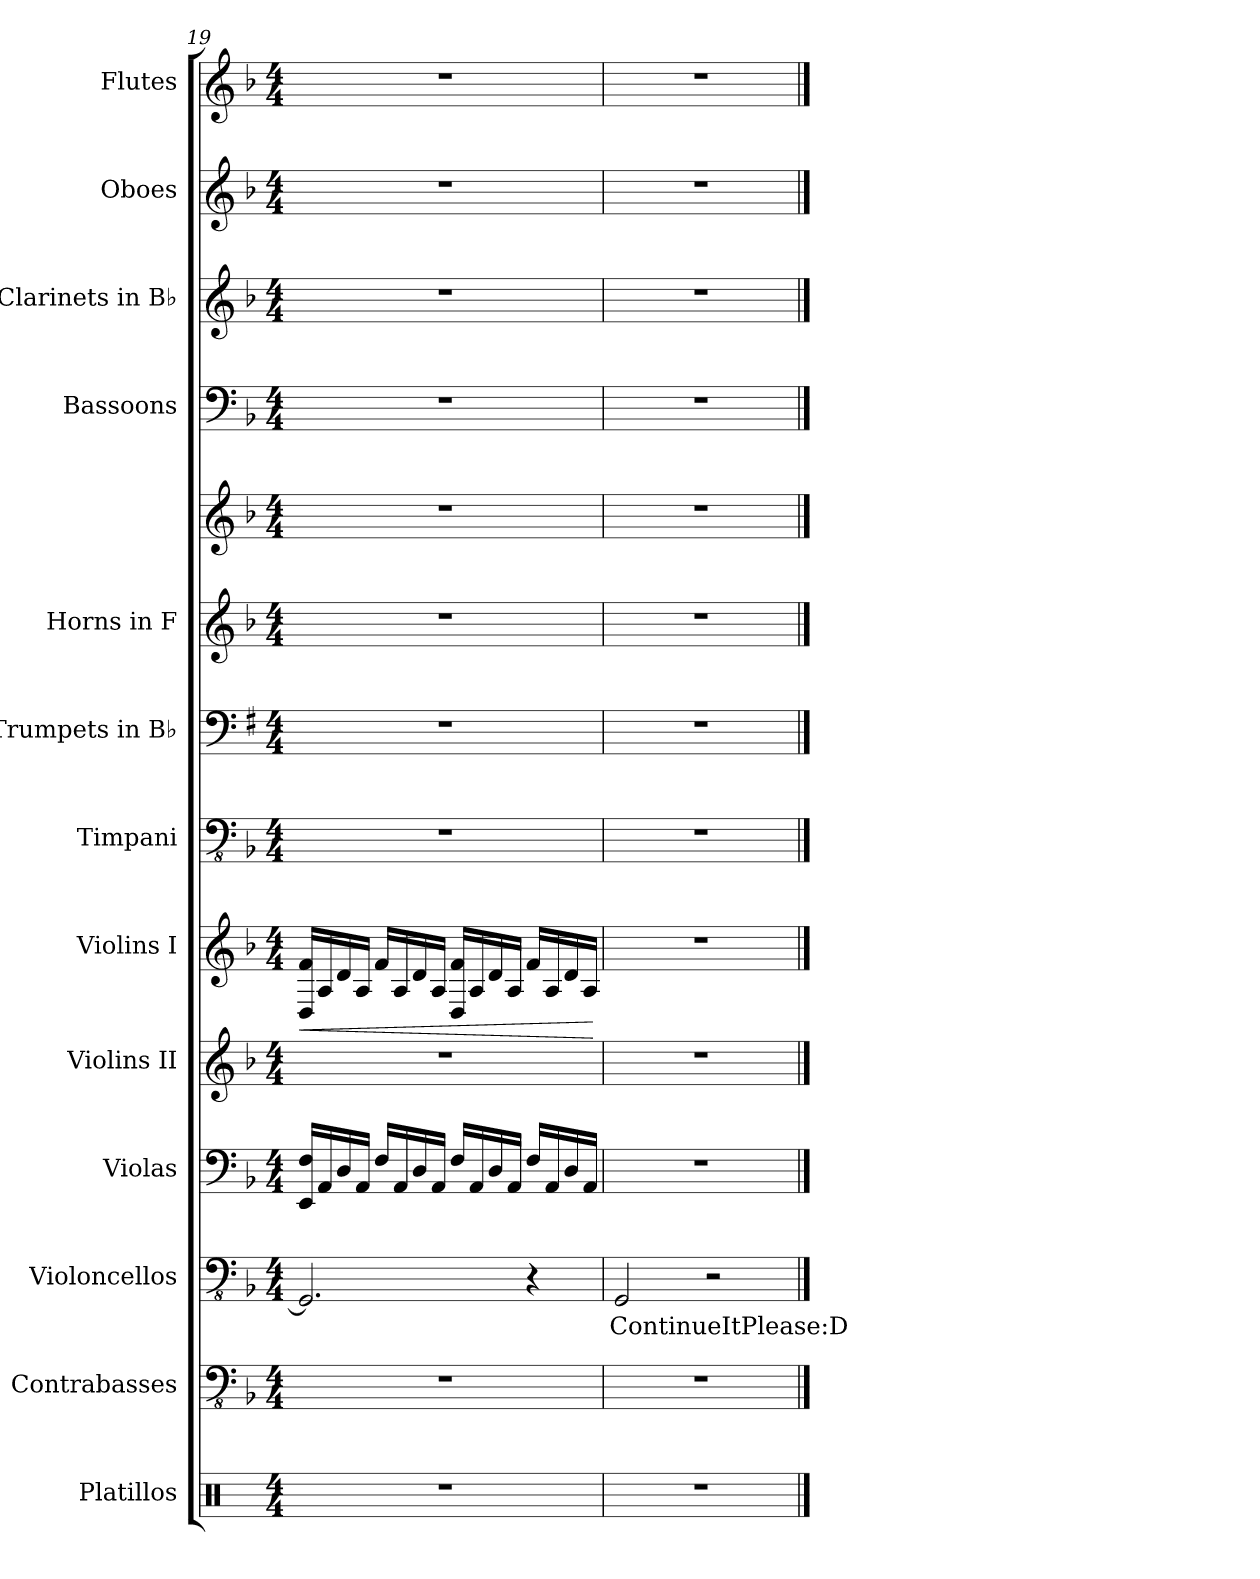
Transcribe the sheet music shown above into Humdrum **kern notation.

**kern	**kern	**kern	**text	**kern	**kern	**kern	**dynam	**kern	**kern	**kern	**kern	**kern	**kern	**kern	**kern
*part13	*part12	*part11	*part11	*part10	*part9	*part8	*part8	*part7	*part6	*part5	*part5	*part4	*part3	*part2	*part1
*staff14	*staff13	*staff12	*staff12	*staff11	*staff10	*staff9	*staff9	*staff8	*staff7	*staff6	*staff5	*staff4	*staff3	*staff2	*staff1
*I"Platillos	*I"Contrabasses	*I"Violoncellos	*	*I"Violas	*I"Violins II	*I"Violins I	*	*I"Timpani	*I"Trumpets in B♭	*I"Horns in F	*	*I"Bassoons	*I"Clarinets in B♭	*I"Oboes	*I"Flutes
*I'Plat.	*I'Cb.	*I'Vc.	*	*I'Vla.	*I'Vln. II	*I'Vln. I	*	*I'Timp.	*	*	*	*I'Bsn.	*	*I'Ob.	*I'Fl.
!!LO:PB:g=z
*clefX	*clefFv4	*clefFv4	*	*clefF4	*clefG2	*clefG2	*	*clefFv4	*clefF4	*clefG2	*clefG2	*clefF4	*clefG2	*clefG2	*clefG2
*	*ITrd7c12	*	*	*	*	*	*	*	*ITrd1c2	*ITrd4c7	*ITrd4c7	*	*ITrd1c2	*	*
*k[]	*k[b-]	*k[b-]	*	*k[b-]	*k[b-]	*k[b-]	*	*k[b-]	*k[b-]	*k[b-e-]	*k[b-e-]	*k[b-]	*k[b-e-a-]	*k[b-]	*k[b-]
*M4/4	*M4/4	*M4/4	*	*M4/4	*M4/4	*M4/4	*	*M4/4	*M4/4	*M4/4	*M4/4	*M4/4	*M4/4	*M4/4	*M4/4
=19	=19	=19	=19	=19	=19	=19	=19	=19	=19	=19	=19	=19	=19	=19	=19
!	!	!	!	!	!	!	!LO:HP:b	!	!	!	!	!	!	!	!
1r	1r	2.GGG/]	.	16EE/ 16F/LL	1r	16D/ 16f/LL	<	1r	1r	1r	1r	1r	1r	1r	1r
.	.	.	.	16AA/	.	16A/	.	.	.	.	.	.	.	.	.
.	.	.	.	16D/	.	16d/	.	.	.	.	.	.	.	.	.
.	.	.	.	16AA/JJ	.	16A/JJ	.	.	.	.	.	.	.	.	.
.	.	.	.	16F/LL	.	16f/LL	.	.	.	.	.	.	.	.	.
.	.	.	.	16AA/	.	16A/	.	.	.	.	.	.	.	.	.
.	.	.	.	16D/	.	16d/	.	.	.	.	.	.	.	.	.
.	.	.	.	16AA/JJ	.	16A/JJ	.	.	.	.	.	.	.	.	.
.	.	.	.	16F/LL	.	16D/ 16f/LL	.	.	.	.	.	.	.	.	.
.	.	.	.	16AA/	.	16A/	.	.	.	.	.	.	.	.	.
.	.	.	.	16D/	.	16d/	.	.	.	.	.	.	.	.	.
.	.	.	.	16AA/JJ	.	16A/JJ	.	.	.	.	.	.	.	.	.
.	.	4r	.	16F/LL	.	16f/LL	.	.	.	.	.	.	.	.	.
.	.	.	.	16AA/	.	16A/	.	.	.	.	.	.	.	.	.
.	.	.	.	16D/	.	16d/	.	.	.	.	.	.	.	.	.
.	.	.	.	16AA/JJ	.	16A/JJ	.	.	.	.	.	.	.	.	.
.	.	.	.	.	.	.	[	.	.	.	.	.	.	.	.
=20	=20	=20	=20	=20	=20	=20	=20	=20	=20	=20	=20	=20	=20	=20	=20
1r	1r	2GGG/	ContinueItPlease:D	1r	1r	1r	.	1r	1r	1r	1r	1r	1r	1r	1r
.	.	2r	.	.	.	.	.	.	.	.	.	.	.	.	.
==	==	==	==	==	==	==	==	==	==	==	==	==	==	==	==
*-	*-	*-	*-	*-	*-	*-	*-	*-	*-	*-	*-	*-	*-	*-	*-
